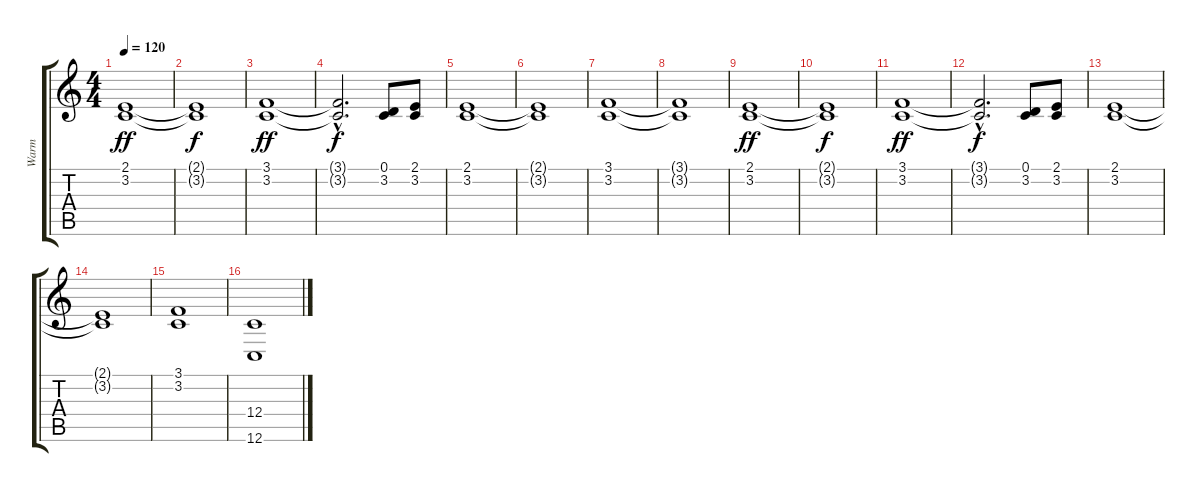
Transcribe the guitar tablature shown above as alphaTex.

\track ("Warm" "Warm") {instrument pad2warm}
\staff {score tabs}
\tuning (D4 A3 F3 C3 G2 C2) {hide}
\ts (4 4)
\tempo 120
\clef g2
\ks c
(2.1 3.2).1{dy ff} |
(2.1{t} 3.2{t}).1{dy f} |
(3.1 3.2).1{dy ff} |
(3.1{hac t} 3.2{hac t}).2{d dy f} (0.1 3.2).8 (2.1 3.2).8 |
(2.1 3.2).1 |
(2.1{t} 3.2{t}).1 |
(3.1 3.2).1 |
(3.1{t} 3.2{t}).1 |
(2.1 3.2).1{dy ff} |
(2.1{t} 3.2{t}).1{dy f} |
(3.1 3.2).1{dy ff} |
(3.1{hac t} 3.2{hac t}).2{d dy f} (0.1 3.2).8 (2.1 3.2).8 |
(2.1 3.2).1 |
(2.1{t} 3.2{t}).1 |
(3.1 3.2).1 |
(12.4 12.6).1
